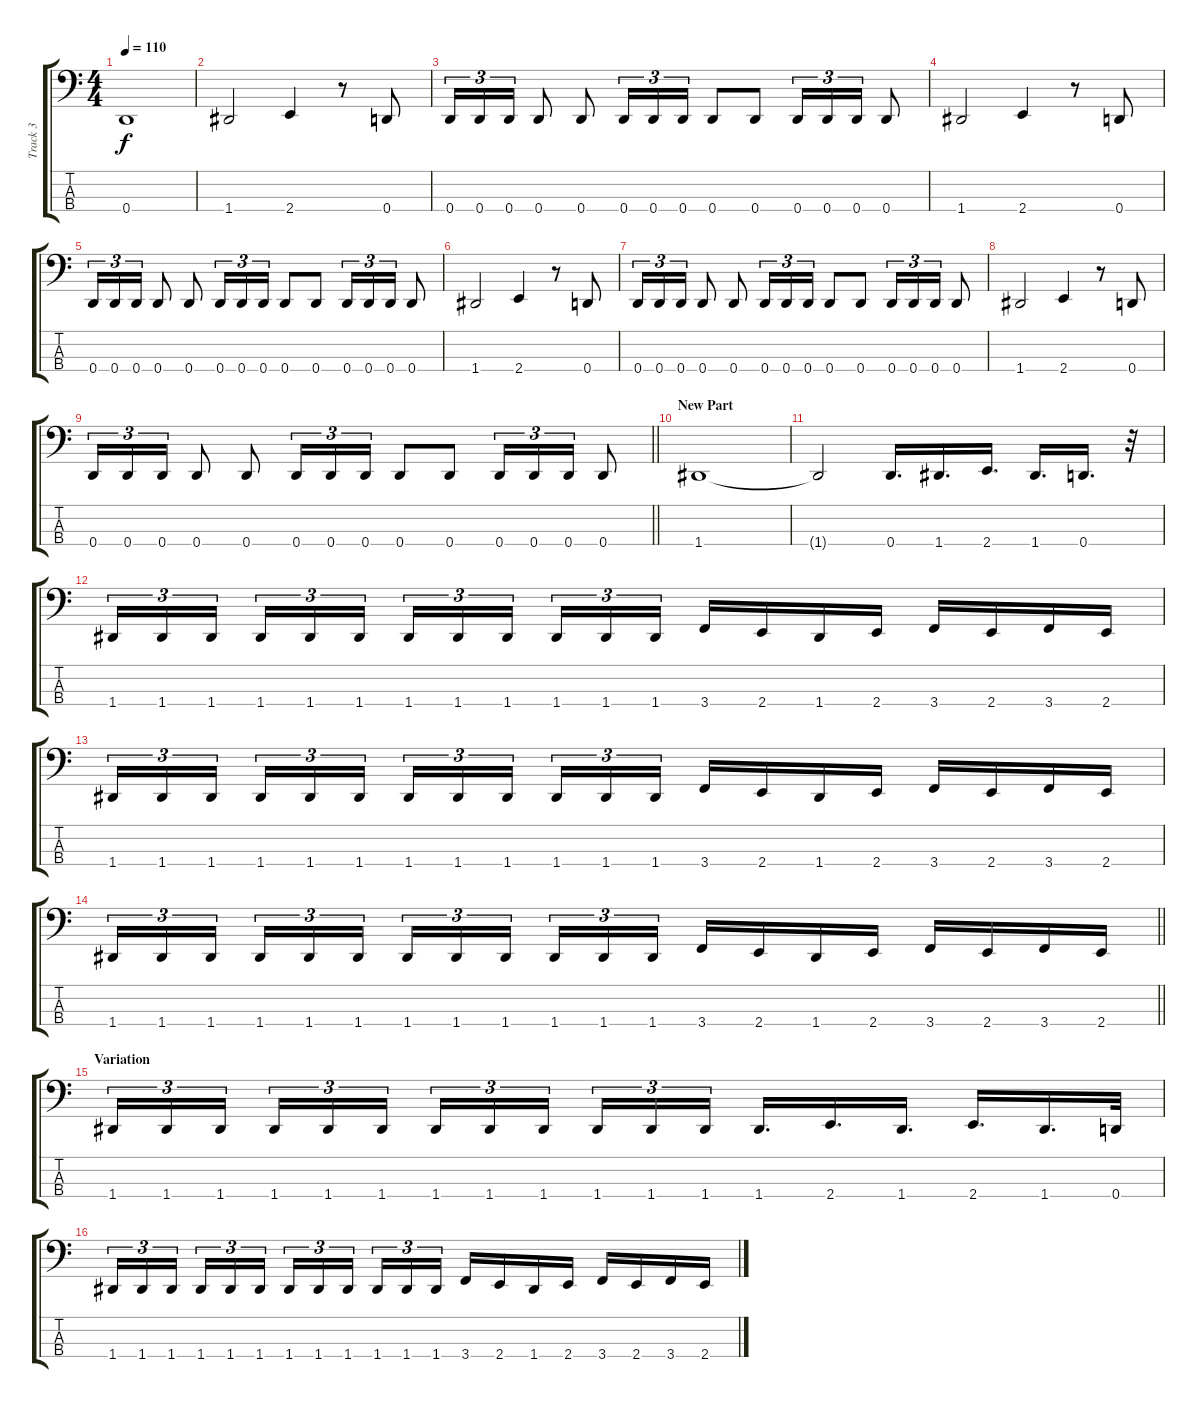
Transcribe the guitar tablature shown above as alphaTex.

\track ("Track 3" "Track 3") {instrument electricbassfinger}
\staff {score tabs}
\tuning (F2 C2 G1 D1) {hide}
\ts (4 4)
\tempo 110
\clef f4
\ks c
0.4{t}.1{dy f} |
1.4.2 2.4.4 r.8 0.4.8 |
0.4.16{tu (3 2)} 0.4.16{tu (3 2)} 0.4.16{tu (3 2)} 0.4.8 0.4.8 0.4.16{tu (3 2)} 0.4.16{tu (3 2)} 0.4.16{tu (3 2)} 0.4.8 0.4.8 0.4.16{tu (3 2)} 0.4.16{tu (3 2)} 0.4.16{tu (3 2)} 0.4.8 |
1.4.2 2.4.4 r.8 0.4.8 |
0.4.16{tu (3 2)} 0.4.16{tu (3 2)} 0.4.16{tu (3 2)} 0.4.8 0.4.8 0.4.16{tu (3 2)} 0.4.16{tu (3 2)} 0.4.16{tu (3 2)} 0.4.8 0.4.8 0.4.16{tu (3 2)} 0.4.16{tu (3 2)} 0.4.16{tu (3 2)} 0.4.8 |
1.4.2 2.4.4 r.8 0.4.8 |
0.4.16{tu (3 2)} 0.4.16{tu (3 2)} 0.4.16{tu (3 2)} 0.4.8 0.4.8 0.4.16{tu (3 2)} 0.4.16{tu (3 2)} 0.4.16{tu (3 2)} 0.4.8 0.4.8 0.4.16{tu (3 2)} 0.4.16{tu (3 2)} 0.4.16{tu (3 2)} 0.4.8 |
1.4.2 2.4.4 r.8 0.4.8 |
\barLineRight lightlight
0.4.16{tu (3 2)} 0.4.16{tu (3 2)} 0.4.16{tu (3 2)} 0.4.8 0.4.8 0.4.16{tu (3 2)} 0.4.16{tu (3 2)} 0.4.16{tu (3 2)} 0.4.8 0.4.8 0.4.16{tu (3 2)} 0.4.16{tu (3 2)} 0.4.16{tu (3 2)} 0.4.8 |
\section ("" "New Part")
1.4.1 |
1.4{t}.2 0.4.16{d} 1.4.16{d} 2.4.16{d} 1.4.16{d} 0.4.16{d} r.32 |
1.4.16{tu (3 2)} 1.4.16{tu (3 2)} 1.4.16{tu (3 2) beam splitsecondary} 1.4.16{tu (3 2)} 1.4.16{tu (3 2)} 1.4.16{tu (3 2)} 1.4.16{tu (3 2)} 1.4.16{tu (3 2)} 1.4.16{tu (3 2) beam splitsecondary} 1.4.16{tu (3 2)} 1.4.16{tu (3 2)} 1.4.16{tu (3 2)} 3.4.16 2.4.16 1.4.16 2.4.16 3.4.16 2.4.16 3.4.16 2.4.16 |
1.4.16{tu (3 2)} 1.4.16{tu (3 2)} 1.4.16{tu (3 2) beam splitsecondary} 1.4.16{tu (3 2)} 1.4.16{tu (3 2)} 1.4.16{tu (3 2)} 1.4.16{tu (3 2)} 1.4.16{tu (3 2)} 1.4.16{tu (3 2) beam splitsecondary} 1.4.16{tu (3 2)} 1.4.16{tu (3 2)} 1.4.16{tu (3 2)} 3.4.16 2.4.16 1.4.16 2.4.16 3.4.16 2.4.16 3.4.16 2.4.16 |
\barLineRight lightlight
1.4.16{tu (3 2)} 1.4.16{tu (3 2)} 1.4.16{tu (3 2) beam splitsecondary} 1.4.16{tu (3 2)} 1.4.16{tu (3 2)} 1.4.16{tu (3 2)} 1.4.16{tu (3 2)} 1.4.16{tu (3 2)} 1.4.16{tu (3 2) beam splitsecondary} 1.4.16{tu (3 2)} 1.4.16{tu (3 2)} 1.4.16{tu (3 2)} 3.4.16 2.4.16 1.4.16 2.4.16 3.4.16 2.4.16 3.4.16 2.4.16 |
\section ("" "Variation")
1.4.16{tu (3 2)} 1.4.16{tu (3 2)} 1.4.16{tu (3 2) beam splitsecondary} 1.4.16{tu (3 2)} 1.4.16{tu (3 2)} 1.4.16{tu (3 2)} 1.4.16{tu (3 2)} 1.4.16{tu (3 2)} 1.4.16{tu (3 2) beam splitsecondary} 1.4.16{tu (3 2)} 1.4.16{tu (3 2)} 1.4.16{tu (3 2)} 1.4.16{d} 2.4.16{d} 1.4.16{d} 2.4.16{d} 1.4.16{d} 0.4.32 |
1.4.16{tu (3 2)} 1.4.16{tu (3 2)} 1.4.16{tu (3 2) beam splitsecondary} 1.4.16{tu (3 2)} 1.4.16{tu (3 2)} 1.4.16{tu (3 2)} 1.4.16{tu (3 2)} 1.4.16{tu (3 2)} 1.4.16{tu (3 2) beam splitsecondary} 1.4.16{tu (3 2)} 1.4.16{tu (3 2)} 1.4.16{tu (3 2)} 3.4.16 2.4.16 1.4.16 2.4.16 3.4.16 2.4.16 3.4.16 2.4.16
